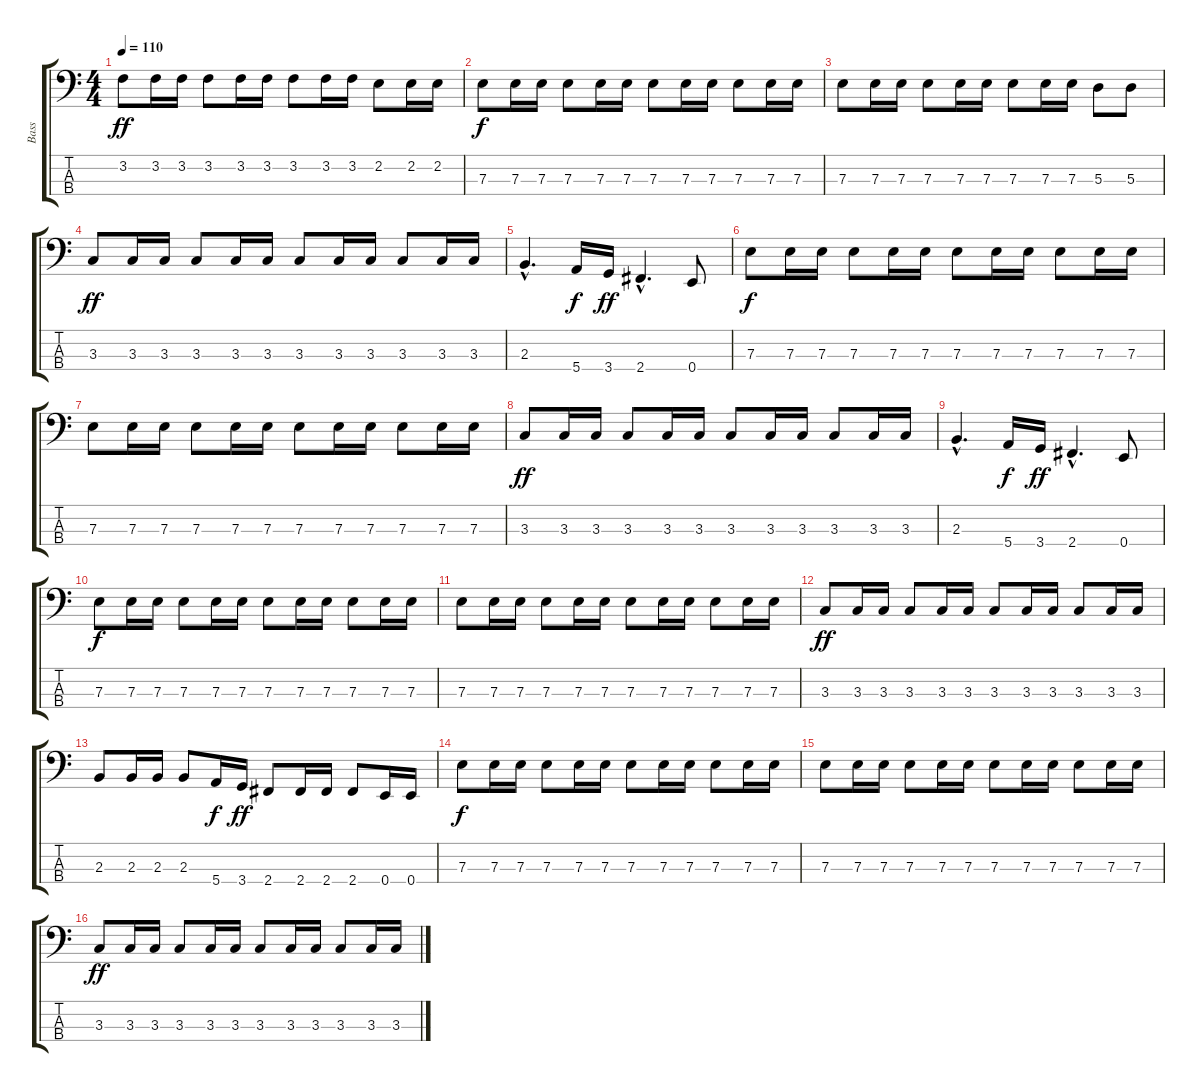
\track ("Bass" "Bass") {instrument electricbassfinger}
\staff {score tabs}
\tuning (G2 D2 A1 E1) {hide}
\ts (4 4)
\tempo 110
\clef f4
\ks c
3.2.8{dy ff} 3.2.16 3.2.16 3.2.8 3.2.16 3.2.16 3.2.8 3.2.16 3.2.16 2.2.8 2.2.16 2.2.16 |
7.3.8{dy f} 7.3.16 7.3.16 7.3.8 7.3.16 7.3.16 7.3.8 7.3.16 7.3.16 7.3.8 7.3.16 7.3.16 |
7.3.8 7.3.16 7.3.16 7.3.8 7.3.16 7.3.16 7.3.8 7.3.16 7.3.16 5.3.8 5.3.8 |
3.3.8{dy ff} 3.3.16 3.3.16 3.3.8 3.3.16 3.3.16 3.3.8 3.3.16 3.3.16 3.3.8 3.3.16 3.3.16 |
2.3{hac}.4{d} 5.4.16{dy f} 3.4.16{dy ff} 2.4{hac}.4{d} 0.4.8 |
7.3.8{dy f} 7.3.16 7.3.16 7.3.8 7.3.16 7.3.16 7.3.8 7.3.16 7.3.16 7.3.8 7.3.16 7.3.16 |
7.3.8 7.3.16 7.3.16 7.3.8 7.3.16 7.3.16 7.3.8 7.3.16 7.3.16 7.3.8 7.3.16 7.3.16 |
3.3.8{dy ff} 3.3.16 3.3.16 3.3.8 3.3.16 3.3.16 3.3.8 3.3.16 3.3.16 3.3.8 3.3.16 3.3.16 |
2.3{hac}.4{d} 5.4.16{dy f} 3.4.16{dy ff} 2.4{hac}.4{d} 0.4.8 |
7.3.8{dy f} 7.3.16 7.3.16 7.3.8 7.3.16 7.3.16 7.3.8 7.3.16 7.3.16 7.3.8 7.3.16 7.3.16 |
7.3.8 7.3.16 7.3.16 7.3.8 7.3.16 7.3.16 7.3.8 7.3.16 7.3.16 7.3.8 7.3.16 7.3.16 |
3.3.8{dy ff} 3.3.16 3.3.16 3.3.8 3.3.16 3.3.16 3.3.8 3.3.16 3.3.16 3.3.8 3.3.16 3.3.16 |
2.3.8 2.3.16 2.3.16 2.3.8 5.4.16{dy f} 3.4.16{dy ff} 2.4.8 2.4.16 2.4.16 2.4.8 0.4.16 0.4.16 |
7.3.8{dy f} 7.3.16 7.3.16 7.3.8 7.3.16 7.3.16 7.3.8 7.3.16 7.3.16 7.3.8 7.3.16 7.3.16 |
7.3.8 7.3.16 7.3.16 7.3.8 7.3.16 7.3.16 7.3.8 7.3.16 7.3.16 7.3.8 7.3.16 7.3.16 |
3.3.8{dy ff} 3.3.16 3.3.16 3.3.8 3.3.16 3.3.16 3.3.8 3.3.16 3.3.16 3.3.8 3.3.16 3.3.16
